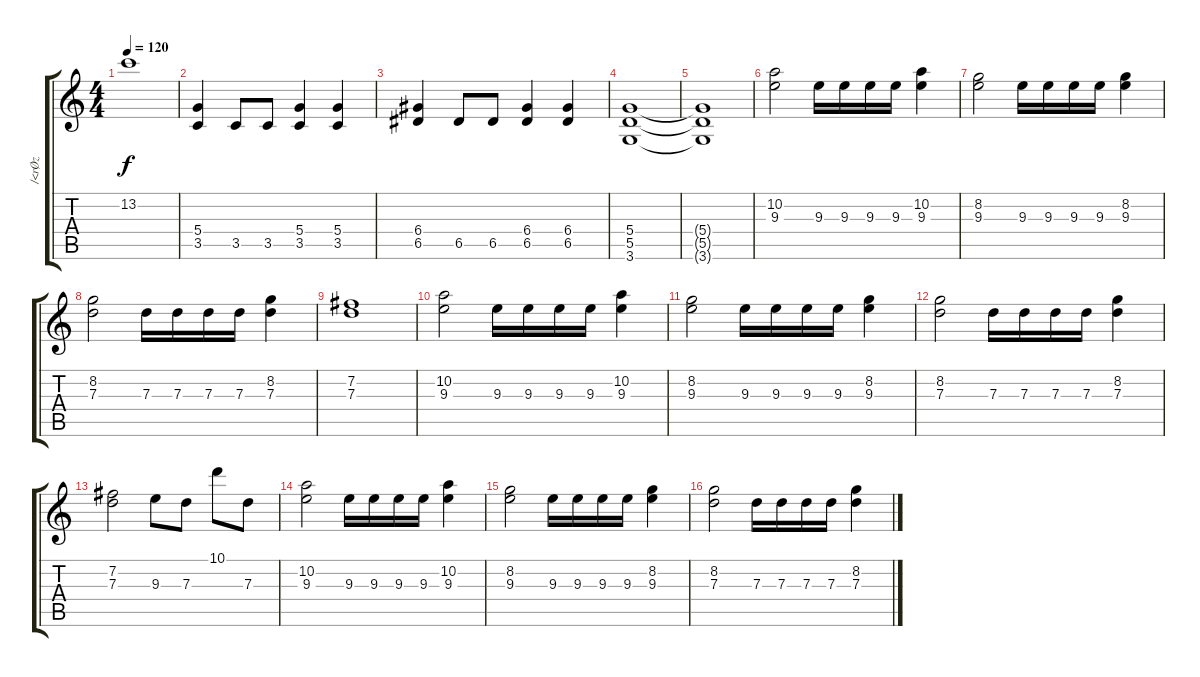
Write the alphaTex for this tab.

\track ("/<rØz" "/<rØz") {instrument distortionguitar}
\staff {score tabs}
\tuning (E4 B3 G3 D3 A2 E2) {hide}
\ts (4 4)
\tempo 120
\clef g2
\ks c
13.2{t}.1{dy f} |
(5.4 3.5).4{instrument acousticguitarsteel} 3.5.8 3.5.8 (5.4 3.5).4 (5.4 3.5).4 |
(6.4 6.5).4{instrument acousticguitarsteel} 6.5.8 6.5.8 (6.4 6.5).4 (6.4 6.5).4 |
(5.4 5.5 3.6).1{volume 7 instrument distortionguitar} |
(5.4{t} 5.5{t} 3.6{t}).1 |
(10.2 9.3).2{volume 13} 9.3.16 9.3.16 9.3.16 9.3.16 (10.2 9.3).4 |
(8.2 9.3).2 9.3.16 9.3.16 9.3.16 9.3.16 (8.2 9.3).4 |
(8.2 7.3).2 7.3.16 7.3.16 7.3.16 7.3.16 (8.2 7.3).4 |
(7.2 7.3).1 |
(10.2 9.3).2{volume 14} 9.3.16 9.3.16 9.3.16 9.3.16 (10.2 9.3).4 |
(8.2 9.3).2 9.3.16 9.3.16 9.3.16 9.3.16 (8.2 9.3).4 |
(8.2 7.3).2 7.3.16 7.3.16 7.3.16 7.3.16 (8.2 7.3).4 |
(7.2 7.3).2 9.3.8 7.3.8 10.1.8 7.3.8 |
(10.2 9.3).2 9.3.16 9.3.16 9.3.16 9.3.16 (10.2 9.3).4 |
(8.2 9.3).2 9.3.16 9.3.16 9.3.16 9.3.16 (8.2 9.3).4 |
(8.2 7.3).2 7.3.16 7.3.16 7.3.16 7.3.16 (8.2 7.3).4
